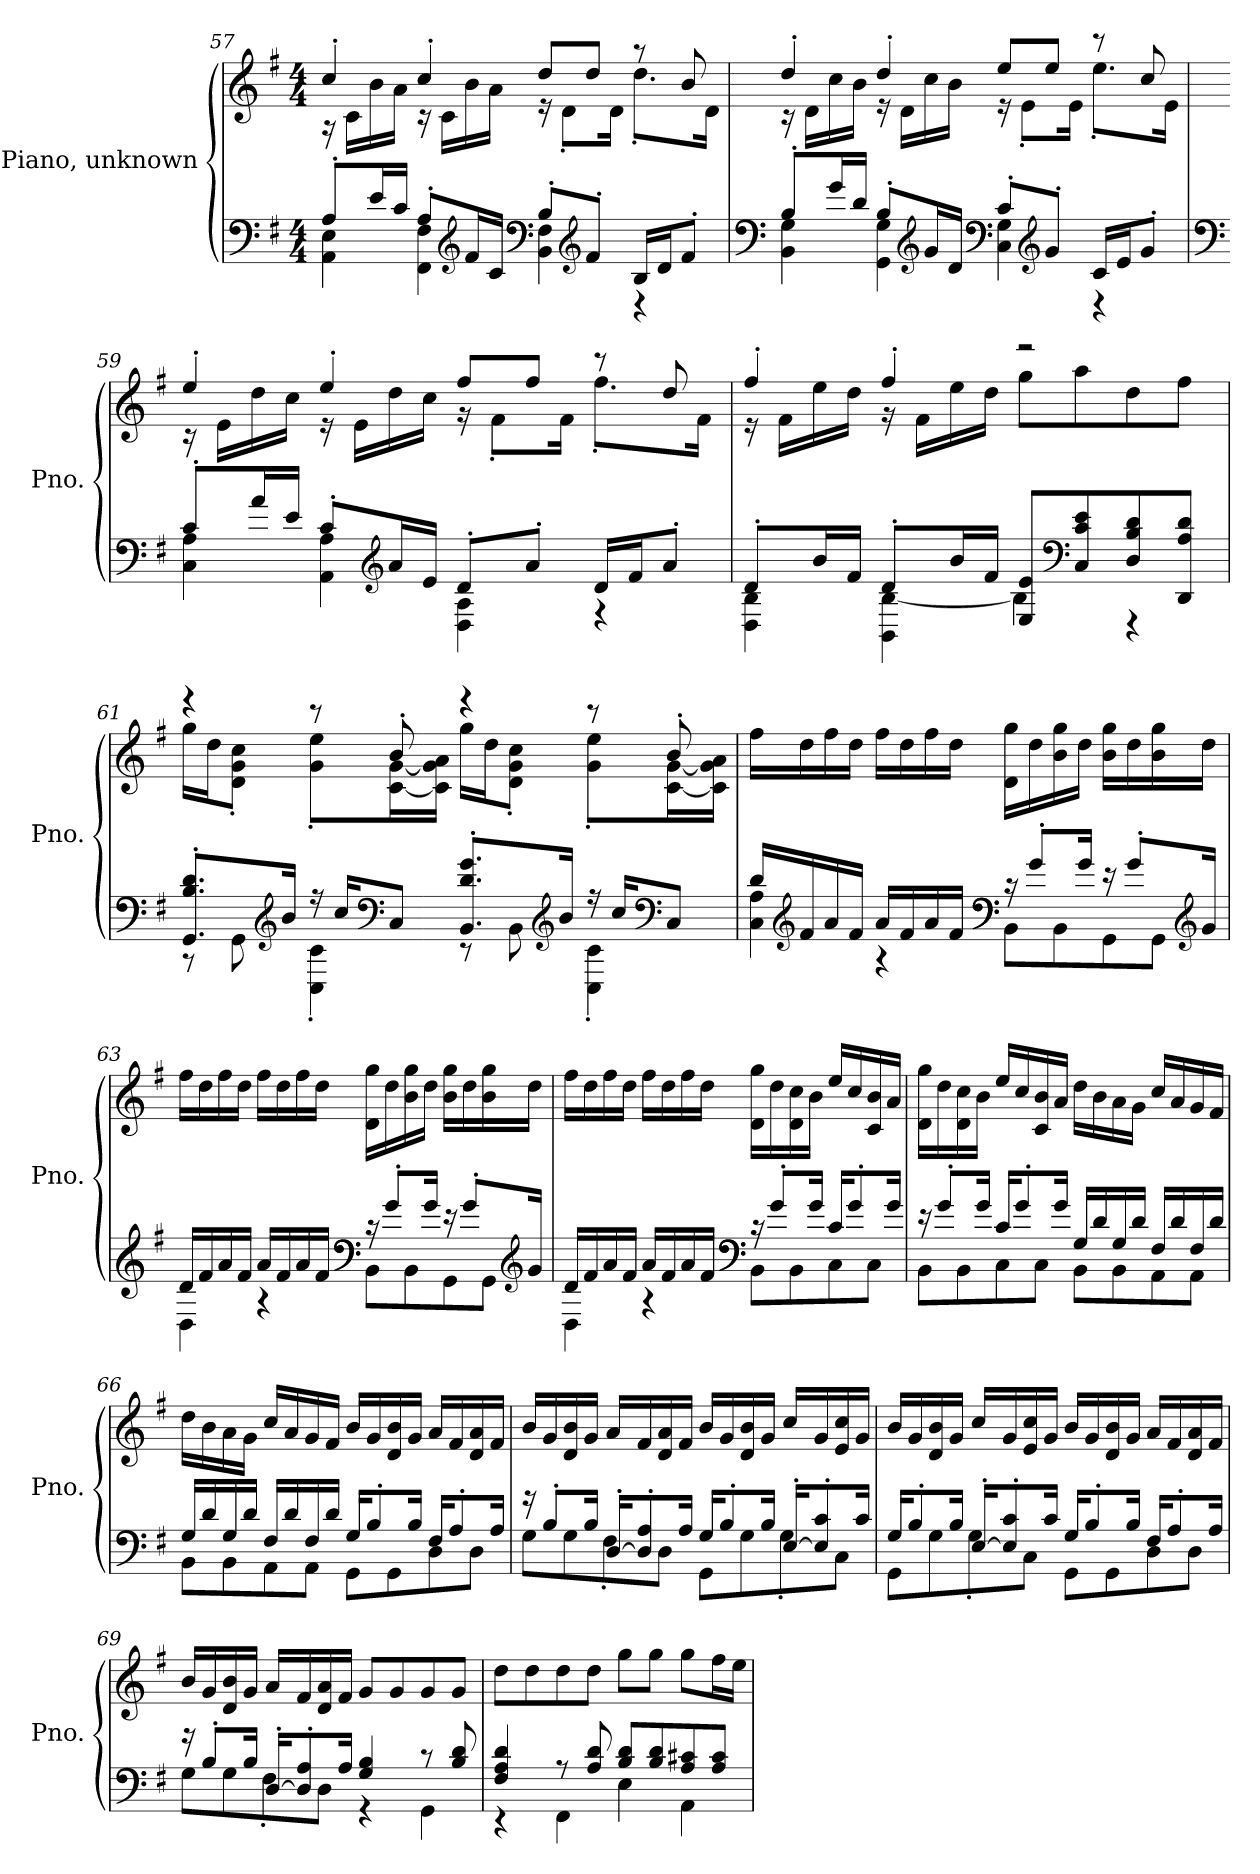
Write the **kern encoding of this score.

**kern	**kern
*part1	*part1
*staff2	*staff1
*I"Piano, unknown	*
*I'Pno.	*
*clefF4	*clefG2
*k[f#]	*k[f#]
*M4/4	*M4/4
=57	=57
*^	*^
8A'/L	4AA\ 4E\	4cc'/	16r
.	.	.	16c\LL
16e/L	.	.	16b\
16c/JJ	.	.	16a\JJ
8A'/L	4FF#\ 4F#\	4cc'/	16r
.	.	.	16c\LL
*clefG2	*	*	*
16f#/L	.	.	16b\
16c/JJ	.	.	16a\JJ
*clefF4	*	*	*
8B'/L	4BB\ 4F#\	8dd/L	16r
.	.	.	8d'\L
*clefG2	*	*	*
8f#'/J	.	8dd/J	.
.	.	.	16d\Jk
16B/LL	4r	8r	8.dd'\L
16d/J	.	.	.
8f#'/J	.	8b/	.
.	.	.	16d\Jk
!!LO:LB:g=z	!!
=58	=58	=58	=58
*clefF4	*	*	*
8B'/L	4BB\ 4G\	4dd'/	16r
.	.	.	16d\LL
16g/L	.	.	16cc\
16d/JJ	.	.	16b\JJ
8B'/L	4GG\ 4G\	4dd'/	16r
.	.	.	16d\LL
*clefG2	*	*	*
16g/L	.	.	16cc\
16d/JJ	.	.	16b\JJ
*clefF4	*	*	*
8c'/L	4C\ 4G\	8ee/L	16r
.	.	.	8e'\L
*clefG2	*	*	*
8g'/J	.	8ee/J	.
.	.	.	16e\Jk
16c/LL	4r	8r	8.ee'\L
16e/J	.	.	.
8g'/J	.	8cc/	.
.	.	.	16e\Jk
=59	=59	=59	=59
*clefF4	*	*	*
8c'/L	4C\ 4A\	4ee'/	16r
.	.	.	16e\LL
16a/L	.	.	16dd\
16e/JJ	.	.	16cc\JJ
8c'/L	4AA\ 4A\	4ee'/	16r
.	.	.	16e\LL
*clefG2	*	*	*
16a/L	.	.	16dd\
16e/JJ	.	.	16cc\JJ
8d'/L	4D\ 4A\	8ff#/L	16r
.	.	.	8f#'\L
8a'/J	.	8ff#/J	.
.	.	.	16f#\Jk
16d/LL	4r	8r	8.ff#'\L
16f#/J	.	.	.
8a'/J	.	8dd/	.
.	.	.	16f#\Jk
!!LO:LB:g=z	!!
=60	=60	=60	=60
8d'/L	4D\ 4B\	4ff#'/	16r
.	.	.	16f#\LL
16b/L	.	.	16ee\
16f#/JJ	.	.	16dd\JJ
8d'/L	4BB\ [4B\	4ff#'/	16r
.	.	.	16f#\LL
16b/L	.	.	16ee\
16f#/JJ	.	.	16dd\JJ
8E/ 8e/L	4B\]	2r	8gg\L
*clefF4	*	*	*
8C/ 8c/ 8e/	.	.	8aa\
8D/ 8B/ 8d/	4r	.	8dd\
8DD/ 8A/ 8d/J	.	.	8ff#\J
=61	=61	=61	=61
8.GG/' 8.B/' 8.d/'L	8r	4r	16gg\LL
.	.	.	16dd\J
.	8GG\	.	8d\' 8g\' 8cc\'J
*clefG2	*	*	*
16b/Jk	.	.	.
16r	4C\' 4c\'	8r	8g\' 8ee\'L
16cc/KL	.	.	.
*clefF4	*	*	*
8C/J	.	8b'/	[16c\ [16g\L
.	.	.	16c\] 16g\] 16a\JJ
8.BB/' 8.d/' 8.g/'L	8r	4r	16gg\LL
.	.	.	16dd\J
.	8BB\	.	8d\' 8g\' 8cc\'J
*clefG2	*	*	*
16b/Jk	.	.	.
16r	4C\' 4c\'	8r	8g\' 8ee\'L
16cc/KL	.	.	.
*clefF4	*	*	*
8C/J	.	8b'/	[16c\ [16g\L
.	.	.	16c\] 16g\] 16a\JJ
*	*	*v	*v
!!LO:LB:g=z
=62	=62	=62
16d/LL	4C\ 4A\	16ff#\LL
*clefG2	*	*
16f#/	.	16dd\
16a/	.	16ff#\
16f#/JJ	.	16dd\JJ
16a/LL	4r	16ff#\LL
16f#/	.	16dd\
16a/	.	16ff#\
16f#/JJ	.	16dd\JJ
*clefF4	*	*
16r	8BB\L	16d\ 16gg\LL
8g'/L	.	16dd\
.	8BB\	16b\ 16gg\
16g/Jk	.	16dd\JJ
16r	8GG\	16b\ 16gg\LL
8g'/L	.	16dd\
.	8GG\J	16b\ 16gg\
*clefG2	*	*
16g/Jk	.	16dd\JJ
=63	=63	=63
16d/LL	4D\	16ff#\LL
16f#/	.	16dd\
16a/	.	16ff#\
16f#/JJ	.	16dd\JJ
16a/LL	4r	16ff#\LL
16f#/	.	16dd\
16a/	.	16ff#\
16f#/JJ	.	16dd\JJ
*clefF4	*	*
16r	8BB\L	16d\ 16gg\LL
8g'/L	.	16dd\
.	8BB\	16b\ 16gg\
16g/Jk	.	16dd\JJ
16r	8GG\	16b\ 16gg\LL
8g'/L	.	16dd\
.	8GG\J	16b\ 16gg\
*clefG2	*	*
16g/Jk	.	16dd\JJ
!!LO:PB:g=z
=64	=64	=64
16d/LL	4D\	16ff#\LL
16f#/	.	16dd\
16a/	.	16ff#\
16f#/JJ	.	16dd\JJ
16a/LL	4r	16ff#\LL
16f#/	.	16dd\
16a/	.	16ff#\
16f#/JJ	.	16dd\JJ
*clefF4	*	*
16r	8BB\L	16d\ 16gg\LL
8g'/L	.	16dd\
.	8BB\	16d\ 16cc\
16g/Jk	.	16b\JJ
16c/KL	8C\	16ee/LL
8g'/	.	16cc/
.	8C\J	16c/ 16b/
16g/Jk	.	16a/JJ
=65	=65	=65
16r	8BB\L	16d\ 16gg\LL
8g'/L	.	16dd\
.	8BB\	16d\ 16cc\
16g/Jk	.	16b\JJ
16c/KL	8C\	16ee/LL
8g'/	.	16cc/
.	8C\J	16c/ 16b/
16g/Jk	.	16a/JJ
16G/LL	8BB\L	16dd\LL
16d/	.	16b\
16G/	8BB\	16a\
16d/JJ	.	16g\JJ
16F#/LL	8AA\	16cc/LL
16d/	.	16a/
16F#/	8AA\J	16g/
16d/JJ	.	16f#/JJ
!!LO:LB:g=z
=66	=66	=66
16G/LL	8BB\L	16dd\LL
16d/	.	16b\
16G/	8BB\	16a\
16d/JJ	.	16g\JJ
16F#/LL	8AA\	16cc/LL
16d/	.	16a/
16F#/	8AA\J	16g/
16d/JJ	.	16f#/JJ
16G/KL	8GG\L	16b/LL
8B'/	.	16g/
.	8GG\	16d/ 16b/
16B/Jk	.	16g/JJ
16F#/KL	8D\	16a/LL
8A'/	.	16f#/
.	8D\J	16d/ 16a/
16A/Jk	.	16f#/JJ
=67	=67	=67
16r	8G\L	16b/LL
8B'/L	.	16g/
.	8G\	16d/ 16b/
16B/Jk	.	16g/JJ
[16D'/KL	8F#'\	16a/LL
8D/]' 8A/'	.	16f#/
.	8D\J	16d/ 16a/
16A/Jk	.	16f#/JJ
16G/KL	8GG\L	16b/LL
8B'/	.	16g/
.	8G\	16d/ 16b/
16B/Jk	.	16g/JJ
[16E'/KL	8G'\	16cc/LL
8E/]' 8c/'	.	16g/
.	8C\J	16e/ 16cc/
16c/Jk	.	16g/JJ
!!LO:LB:g=z
=68	=68	=68
16G/KL	8GG\L	16b/LL
8B'/	.	16g/
.	8G\	16d/ 16b/
16B/Jk	.	16g/JJ
[16E'/KL	8G'\	16cc/LL
8E/]' 8c/'	.	16g/
.	8C\J	16e/ 16cc/
16c/Jk	.	16g/JJ
16G/KL	8GG\L	16b/LL
8B'/	.	16g/
.	8GG\	16d/ 16b/
16B/Jk	.	16g/JJ
16F#/KL	8D\	16a/LL
8A'/	.	16f#/
.	8D\J	16d/ 16a/
16A/Jk	.	16f#/JJ
=69	=69	=69
16r	8G\L	16b/LL
8B'/L	.	16g/
.	8G\	16d/ 16b/
16B/Jk	.	16g/JJ
[16D'/KL	8F#'\	16a/LL
8D/]' 8A/'	.	16f#/
.	8D\J	16d/ 16a/
16A/Jk	.	16f#/JJ
4G/ 4B/	4r	8g/L
.	.	8g/
8r	4GG\	8g/
8B/ 8d/	.	8g/J
=70	=70	=70
4F#/ 4A/ 4d/	4r	8dd\L
.	.	8dd\
8r	4FF#\	8dd\
8A/ 8d/	.	8dd\J
8B/ 8d/L	4E\	8gg\L
8B/ 8d/	.	8gg\J
8A/ 8c#X/	4AA\	8gg\L
8A/ 8c#/J	.	16ff#\L
.	.	16ee\JJ
*v	*v	*
=	=
*-	*-
